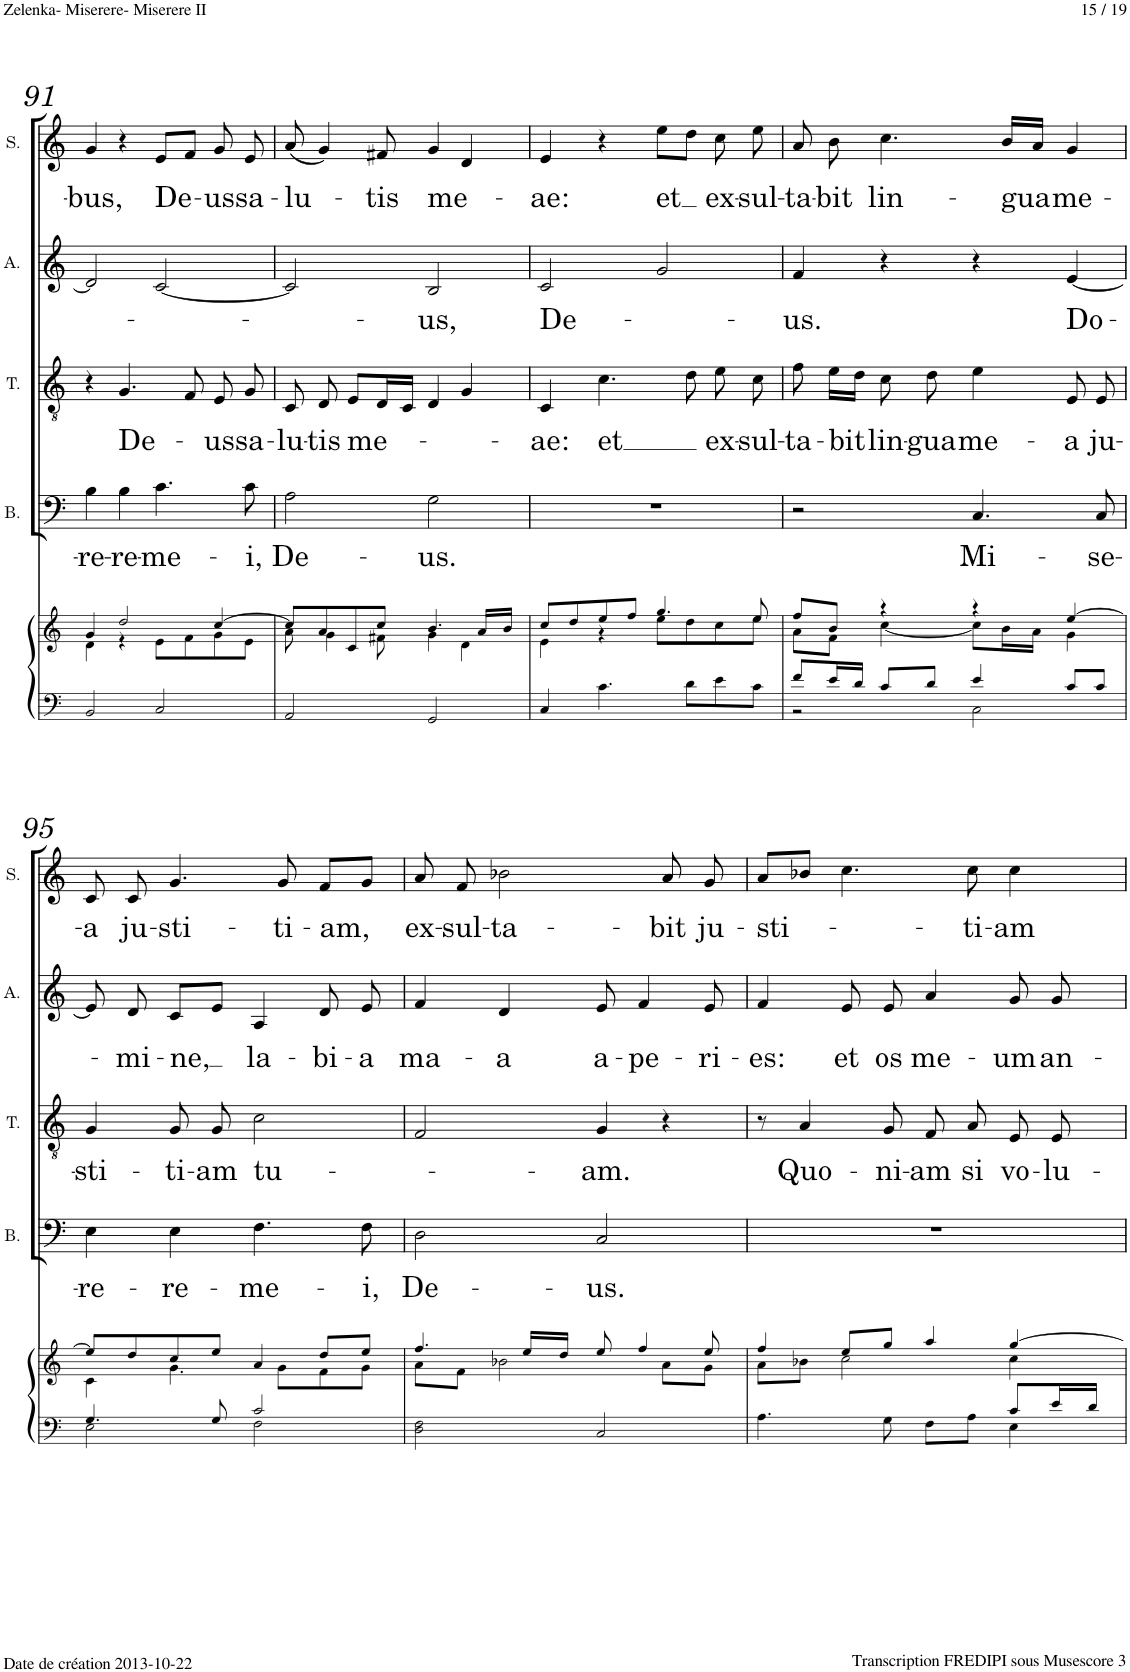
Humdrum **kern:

**kern	**kern	**kern	**text	**kern	**text	**kern	**text	**kern	**text
*part5	*part5	*part4	*part4	*part3	*part3	*part2	*part2	*part1	*part1
*staff6	*staff5	*staff4	*staff4	*staff3	*staff3	*staff2	*staff2	*staff1	*staff1
*I"Piano	*	*I"Basse	*	*I"Tenor	*	*I"Alto	*	*I"Soprano	*
*I'Pno	*	*I'B.	*	*I'T.	*	*I'A.	*	*I'S.	*
!!LO:PB:g=z
*clefF4	*clefG2	*clefF4	*	*clefGv2	*	*clefG2	*	*clefG2	*
*k[]	*k[]	*k[]	*	*k[]	*	*k[]	*	*k[]	*
*M4/4	*M4/4	*M4/4	*	*M4/4	*	*M4/4	*	*M4/4	*
*met(c)	*met(c)	*met(c)	*	*met(c)	*	*met(c)	*	*met(c)	*
=91	=91	=91	=91	=91	=91	=91	=91	=91	=91
*	*^	*	*	*	*	*	*	*	*
!	!	!	!	!LO:LY:b	!	!	!	!	!	!LO:LY:b
2BB/	4g/	4d\	4B\	-re-	4r	.	2d/]	.	4g/	-bus,
!	!	!	!	!LO:LY:b	!	!LO:LY:b	!	!	!	!
.	2dd/	4r	4B\	-re-	4.G/	De-	.	.	4r	.
!	!	!	!	!LO:LY:b	!	!	!	!	!	!LO:LY:b
2C/	.	8e\L	4.c\	-me-	.	.	[2c/	.	8e/L	De-
.	.	8f\	.	.	8F/	.	.	.	8f/J	.
!	!	!	!	!	!	!LO:LY:b	!	!	!	!LO:LY:b
.	[4cc/	8g\	.	.	8E/	-us	.	.	8g/	-us
!	!	!	!	!LO:LY:b	!	!LO:LY:b	!	!	!	!LO:LY:b
.	.	8e\J	8c\	-i,	8G/	sa-	.	.	8e/	sa-
=92	=92	=92	=92	=92	=92	=92	=92	=92	=92	=92
!	!	!	!	!LO:LY:b	!	!LO:LY:b	!	!	!	!LO:LY:b
2AA/	8cc/L]	8a\	2A\	De-	8C/	-lu-	2c/]	.	(8a/	-lu-
!	!	!	!	!	!	!LO:LY:b	!	!	!	!
.	8a/	4g\	.	.	8D/	-tis	.	.	4g/)	.
!	!	!	!	!	!	!LO:LY:b	!	!	!	!
.	8c/	.	.	.	8E/L	me-	.	.	.	.
!	!	!	!	!	!	!	!	!	!	!LO:LY:b
.	8cc/J	8f#X\	.	.	16D/L	.	.	.	8f#X/	-tis
.	.	.	.	.	16C/JJ	.	.	.	.	.
!	!	!	!	!LO:LY:b	!	!	!	!LO:LY:b	!	!LO:LY:b
2GG/	4.b/	4g\	2G\	-us.	4D/	.	2B/	-us,	4g/	me-
.	.	4d\	.	.	4G/	.	.	.	4d/	.
.	16a/LL	.	.	.	.	.	.	.	.	.
.	16b/JJ	.	.	.	.	.	.	.	.	.
=93	=93	=93	=93	=93	=93	=93	=93	=93	=93	=93
!	!	!	!	!	!	!LO:LY:b	!	!LO:LY:b	!	!LO:LY:b
4C/	8cc/L	4e\	1r	.	4C/	-ae:	2c/	De-	4e/	-ae:
.	8dd/	.	.	.	.	.	.	.	.	.
!	!	!	!	!	!	!LO:LY:b	!	!	!	!
4.c\	8ee/	4r	.	.	4.c\	et	.	.	4r	.
.	8ff/J	.	.	.	.	.	.	.	.	.
!	!	!	!	!	!	!	!	!	!	!LO:LY:b
.	4.gg/	8ee\L	.	.	.	.	2g/	.	8ee\L	et
8d\L	.	8dd\	.	.	8d\	.	.	.	8dd\J	.
!	!	!	!	!	!	!LO:LY:b	!	!	!	!LO:LY:b
8e\	.	8cc\	.	.	8e\	ex-	.	.	8cc\	ex-
!	!	!	!	!	!	!LO:LY:b	!	!	!	!LO:LY:b
8c\J	8ee/	8ee\J	.	.	8c\	-sul-	.	.	8ee\	-sul-
=94	=94	=94	=94	=94	=94	=94	=94	=94	=94	=94
*^	*	*	*	*	*	*	*	*	*	*
!	!	!	!	!	!	!	!LO:LY:b	!	!LO:LY:b	!	!LO:LY:b
8f/L	2r	8ff/L	8a\L	2r	.	8f\	-ta-	4f/	-us.	8a/	-ta-
!	!	!	!	!	!	!	!LO:LY:b	!	!	!	!LO:LY:b
16e/L	.	8b/J	8f\J	.	.	16e\LL	-bit	.	.	8b\	-bit
16d/JJ	.	.	.	.	.	16d\JJ	.	.	.	.	.
!	!	!	!	!	!	!	!LO:LY:b	!	!	!	!LO:LY:b
8c/L	.	4r	[4cc\	.	.	8c\	lin-	4r	.	4.cc\	lin-
!	!	!	!	!	!	!	!LO:LY:b	!	!	!	!
8d/J	.	.	.	.	.	8d\	-gua	.	.	.	.
!	!	!	!	!	!LO:LY:b	!	!LO:LY:b	!	!	!	!
4e/	2C\	4r	8cc\L]	4.C/	Mi-	4e\	me-	4r	.	.	.
!	!	!	!	!	!	!	!	!	!	!	!LO:LY:b
.	.	.	16b\L	.	.	.	.	.	.	16b/LL	-gua
.	.	.	16a\JJ	.	.	.	.	.	.	16a/JJ	.
!	!	!	!	!	!	!	!LO:LY:b	!	!LO:LY:b	!	!LO:LY:b
8c/L	.	[4ee/	4g\	.	.	8E/	-a	[4e/	Do-	4g/	me-
!	!	!	!	!	!LO:LY:b	!	!LO:LY:b	!	!	!	!
8c/J	.	.	.	8C/	-se-	8E/	ju-	.	.	.	.
!!LO:LB:g=z
=95	=95	=95	=95	=95	=95	=95	=95	=95	=95	=95	=95
!	!	!	!	!	!LO:LY:b	!	!LO:LY:b	!	!	!	!LO:LY:b
4.G/	2E\	8ee/L]	4c\	4E\	-re-	4G/	-sti-	8e/]	.	8c/	-a
!	!	!	!	!	!	!	!	!	!LO:LY:b	!	!LO:LY:b
.	.	8dd/	.	.	.	.	.	8d/	-mi-	8c/	ju-
!	!	!	!	!	!LO:LY:b	!	!LO:LY:b	!	!LO:LY:b	!	!LO:LY:b
.	.	8cc/	4.g\	4E\	-re-	8G/	-ti-	8c/L	-ne,	4.g/	-sti-
!	!	!	!	!	!	!	!LO:LY:b	!	!	!	!
8G/	.	8ee/J	.	.	.	8G/	-am	8e/J	.	.	.
!	!	!	!	!	!LO:LY:b	!	!LO:LY:b	!	!LO:LY:b	!	!
2c/	2F\	4a/	.	4.F\	-me-	2c\	tu-	4A/	la-	.	.
!	!	!	!	!	!	!	!	!	!	!	!LO:LY:b
.	.	.	8g\L	.	.	.	.	.	.	8g/	-ti-
!	!	!	!	!	!	!	!	!	!LO:LY:b	!	!LO:LY:b
.	.	8dd/L	8f\	.	.	.	.	8d/	-bi-	8f/L	-am,
!	!	!	!	!	!LO:LY:b	!	!	!	!LO:LY:b	!	!
.	.	8ee/J	8g\J	8F\	-i,	.	.	8e/	-a	8g/J	.
*v	*v	*	*	*	*	*	*	*	*	*	*
=96	=96	=96	=96	=96	=96	=96	=96	=96	=96	=96
!	!	!	!	!LO:LY:b	!	!	!	!LO:LY:b	!	!LO:LY:b
2D\ 2F\	4.ff/	8a\L	2D\	De-	2F/	.	4f/	ma-	8a/	ex-
!	!	!	!	!	!	!	!	!	!	!LO:LY:b
.	.	8f\J	.	.	.	.	.	.	8f/	-sul-
!	!	!	!	!	!	!	!	!LO:LY:b	!	!LO:LY:b
.	.	2b-X\	.	.	.	.	4d/	-a	2b-X\	-ta-
.	16ee/LL	.	.	.	.	.	.	.	.	.
.	16dd/JJ	.	.	.	.	.	.	.	.	.
!	!	!	!	!LO:LY:b	!	!LO:LY:b	!	!LO:LY:b	!	!
2C/	8ee/	.	2C/	-us.	4G/	-am.	8e/	a-	.	.
!	!	!	!	!	!	!	!	!LO:LY:b	!	!
.	4ff/	.	.	.	.	.	4f/	-pe-	.	.
!	!	!	!	!	!	!	!	!	!	!LO:LY:b
.	.	8a\L	.	.	4r	.	.	.	8a/	-bit
!	!	!	!	!	!	!	!	!LO:LY:b	!	!LO:LY:b
.	8ee/	8g\J	.	.	.	.	8e/	-ri-	8g/	ju-
=97	=97	=97	=97	=97	=97	=97	=97	=97	=97	=97
*^	*	*	*	*	*	*	*	*	*	*
!	!	!	!	!	!	!	!	!	!LO:LY:b	!	!LO:LY:b
4.A\	2.ryy	4ff/	8a\L	1r	.	8r	.	4f/	-es:	8a/L	-sti-
!	!	!	!	!	!	!	!LO:LY:b	!	!	!	!
.	.	.	8b-X\J	.	.	4A/	Quo-	.	.	8b-X/J	.
!	!	!	!	!	!	!	!	!	!LO:LY:b	!	!
.	.	8ee/L	2cc\	.	.	.	.	8e/	et	4.cc\	.
!	!	!	!	!	!	!	!LO:LY:b	!	!LO:LY:b	!	!
8G\	.	8gg/J	.	.	.	8G/	-ni-	8e/	os	.	.
!	!	!	!	!	!	!	!LO:LY:b	!	!LO:LY:b	!	!
8F\L	.	4aa/	.	.	.	8F/	-am	4a/	me-	.	.
!	!	!	!	!	!	!	!LO:LY:b	!	!	!	!LO:LY:b
8A\J	.	.	.	.	.	8A/	si	.	.	8cc\	-ti-
!	!	!	!	!	!	!	!LO:LY:b	!	!LO:LY:b	!	!LO:LY:b
8c/L	4E\	[4gg/	4cc\	.	.	8E/	vo-	8g/	-um	4cc\	-am
!	!	!	!	!	!	!	!LO:LY:b	!	!LO:LY:b	!	!
16e/L	.	.	.	.	.	8E/	-lu-	8g/	an-	.	.
16d/JJ	.	.	.	.	.	.	.	.	.	.	.
*v	*v	*	*	*	*	*	*	*	*	*	*
*	*v	*v	*	*	*	*	*	*	*	*
=	=	=	=	=	=	=	=	=	=
*-	*-	*-	*-	*-	*-	*-	*-	*-	*-
